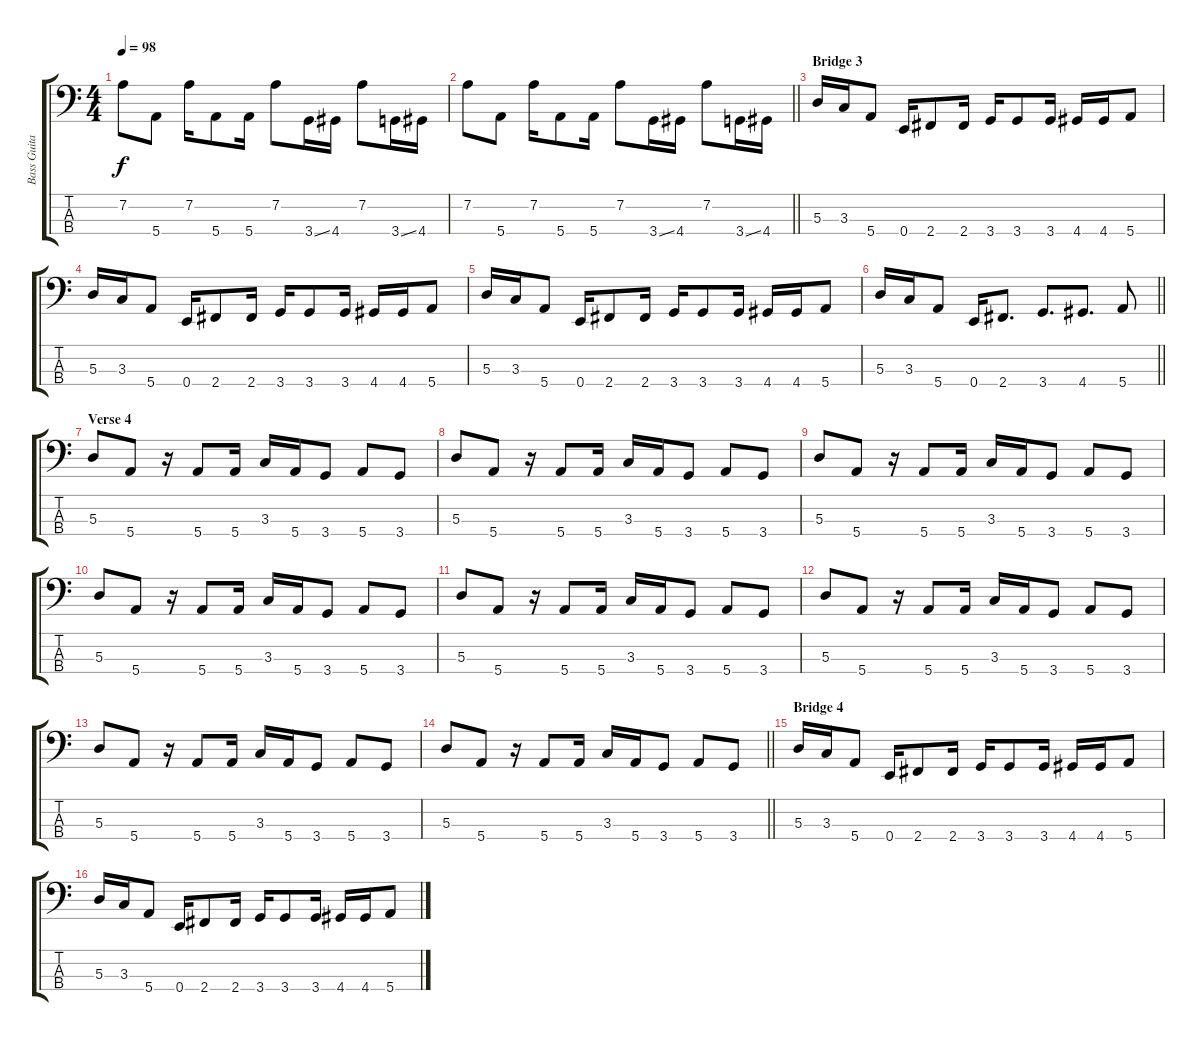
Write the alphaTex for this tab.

\track ("Bass Guitar -- Tom Hamilton" "Bass Guita") {instrument electricbassfinger}
\staff {score tabs}
\tuning (G2 D2 A1 E1) {hide}
\ts (4 4)
\tempo 98
\clef f4
\ks c
7.2.8{dy f} 5.4.8 7.2.16 5.4.8 5.4.16 7.2.8 3.4{ss}.16 4.4.16 7.2.8 3.4{ss}.16 4.4.16 |
\barLineRight lightlight
7.2.8 5.4.8 7.2.16 5.4.8 5.4.16 7.2.8 3.4{ss}.16 4.4.16 7.2.8 3.4{ss}.16 4.4.16 |
\section ("" "Bridge 3")
5.3.16 3.3.16 5.4.8 0.4.16 2.4.8 2.4.16 3.4.16 3.4.8 3.4.16 4.4.16 4.4.16 5.4.8 |
5.3.16 3.3.16 5.4.8 0.4.16 2.4.8 2.4.16 3.4.16 3.4.8 3.4.16 4.4.16 4.4.16 5.4.8 |
5.3.16 3.3.16 5.4.8 0.4.16 2.4.8 2.4.16 3.4.16 3.4.8 3.4.16 4.4.16 4.4.16 5.4.8 |
\barLineRight lightlight
5.3.16 3.3.16 5.4.8 0.4.16 2.4.8{d} 3.4.8{d} 4.4.8{d} 5.4.8 |
\section ("" "Verse 4")
5.3.8 5.4.8 r.16 5.4.8 5.4.16 3.3.16 5.4.16 3.4.8 5.4.8 3.4.8 |
5.3.8 5.4.8 r.16 5.4.8 5.4.16 3.3.16 5.4.16 3.4.8 5.4.8 3.4.8 |
5.3.8 5.4.8 r.16 5.4.8 5.4.16 3.3.16 5.4.16 3.4.8 5.4.8 3.4.8 |
5.3.8 5.4.8 r.16 5.4.8 5.4.16 3.3.16 5.4.16 3.4.8 5.4.8 3.4.8 |
5.3.8 5.4.8 r.16 5.4.8 5.4.16 3.3.16 5.4.16 3.4.8 5.4.8 3.4.8 |
5.3.8 5.4.8 r.16 5.4.8 5.4.16 3.3.16 5.4.16 3.4.8 5.4.8 3.4.8 |
5.3.8 5.4.8 r.16 5.4.8 5.4.16 3.3.16 5.4.16 3.4.8 5.4.8 3.4.8 |
\barLineRight lightlight
5.3.8 5.4.8 r.16 5.4.8 5.4.16 3.3.16 5.4.16 3.4.8 5.4.8 3.4.8 |
\section ("" "Bridge 4")
5.3.16 3.3.16 5.4.8 0.4.16 2.4.8 2.4.16 3.4.16 3.4.8 3.4.16 4.4.16 4.4.16 5.4.8 |
5.3.16 3.3.16 5.4.8 0.4.16 2.4.8 2.4.16 3.4.16 3.4.8 3.4.16 4.4.16 4.4.16 5.4.8
